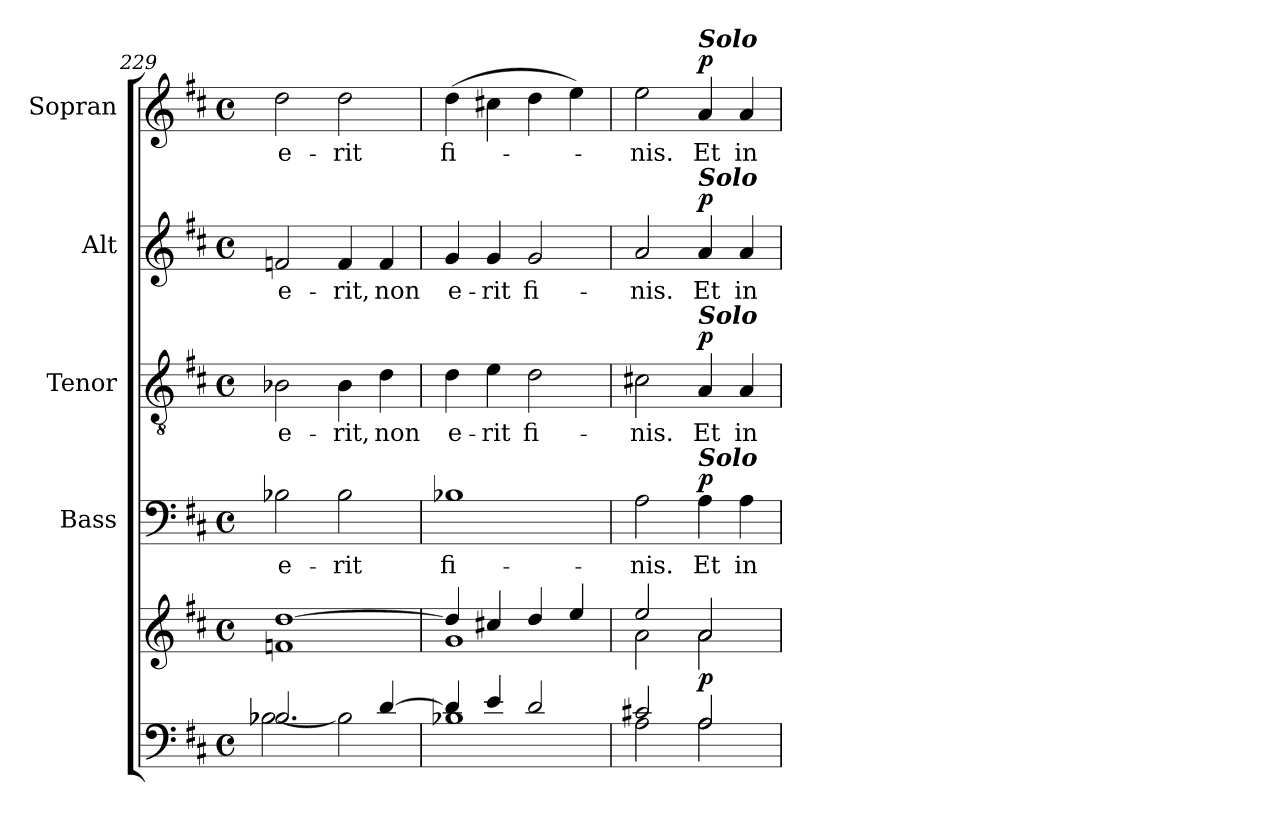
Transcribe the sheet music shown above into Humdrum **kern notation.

**kern	**kern	**dynam	**kern	**text	**dynam	**kern	**text	**dynam	**kern	**text	**dynam	**kern	**text	**dynam
*part5	*part5	*part5	*part4	*part4	*part4	*part3	*part3	*part3	*part2	*part2	*part2	*part1	*part1	*part1
*staff6	*staff5	*staff5/6	*staff4	*staff4	*staff4	*staff3	*staff3	*staff3	*staff2	*staff2	*staff2	*staff1	*staff1	*staff1
*	*	*	*I"Bass	*	*	*I"Tenor	*	*	*I"Alt	*	*	*I"Sopran	*	*
*	*	*	*I'B.	*	*	*I'T.	*	*	*I'A.	*	*	*I'S.	*	*
*clefF4	*clefG2	*	*clefF4	*	*	*clefGv2	*	*	*clefG2	*	*	*clefG2	*	*
*k[f#c#]	*k[f#c#]	*	*k[f#c#]	*	*	*k[f#c#]	*	*	*k[f#c#]	*	*	*k[f#c#]	*	*
*D:	*D:	*	*D:	*	*	*D:	*	*	*D:	*	*	*D:	*	*
*M4/4	*M4/4	*	*M4/4	*	*	*M4/4	*	*	*M4/4	*	*	*M4/4	*	*
*met(c)	*met(c)	*	*met(c)	*	*	*met(c)	*	*	*met(c)	*	*	*met(c)	*	*
=229	=229	=229	=229	=229	=229	=229	=229	=229	=229	=229	=229	=229	=229	=229
*^	*^	*	*	*	*	*	*	*	*	*	*	*	*	*
!	!	!	!	!	!	!LO:LY:b	!	!	!LO:LY:b	!	!	!LO:LY:b	!	!	!LO:LY:b	!
2.B-X/	[<2B-\	[>1dd	1fn	.	2B-X\	e-	.	2B-X\	e-	.	2fn/	e-	.	2dd\	e-	.
!	!	!	!	!	!	!LO:LY:b	!	!	!LO:LY:b	!	!	!LO:LY:b	!	!	!LO:LY:b	!
.	2B-\]	.	.	.	2B-\	-rit	.	4B-\	-rit,	.	4f/	-rit,	.	2dd\	-rit	.
!	!	!	!	!	!	!	!	!	!LO:LY:b	!	!	!LO:LY:b	!	!	!	!
[>4d/	.	.	.	.	.	.	.	4d\	non	.	4f/	non	.	.	.	.
=230	=230	=230	=230	=230	=230	=230	=230	=230	=230	=230	=230	=230	=230	=230	=230	=230
!	!	!	!	!	!	!LO:LY:b	!	!	!LO:LY:b	!	!	!LO:LY:b	!	!	!LO:LY:b	!
4d/]	1B-X	4dd/]	1g	.	1B-X	fi-	.	4d\	e-	.	4g/	e-	.	(>4dd\	fi-	.
!	!	!	!	!	!	!	!	!	!LO:LY:b	!	!	!LO:LY:b	!	!	!	!
4e/	.	4cc#X/	.	.	.	.	.	4e\	-rit	.	4g/	-rit	.	4cc#X\	.	.
!	!	!	!	!	!	!	!	!	!LO:LY:b	!	!	!LO:LY:b	!	!	!	!
2d/	.	4dd/	.	.	.	.	.	2d\	fi-	.	2g/	fi-	.	4dd\	.	.
.	.	4ee/	.	.	.	.	.	.	.	.	.	.	.	4ee\)	.	.
=231	=231	=231	=231	=231	=231	=231	=231	=231	=231	=231	=231	=231	=231	=231	=231	=231
!	!	!	!	!	!	!LO:LY:b	!	!	!LO:LY:b	!	!	!LO:LY:b	!	!	!LO:LY:b	!
2c#X/	2A\	2ee/	2a\	.	2A\	-nis.	.	2c#X\	-nis.	.	2a/	-nis.	.	2ee\	-nis.	.
!	!	!	!	!	!	!	!	!	!	!	!	!	!	!LO:TX:a:Bi:t=Solo	!	!
!	!	!	!	!	!	!	!	!	!	!	!LO:TX:a:Bi:t=Solo	!	!	!	!	!
!	!	!	!	!	!	!	!	!LO:TX:a:Bi:t=Solo	!	!	!	!	!	!	!	!
!	!	!	!	!	!LO:TX:a:Bi:t=Solo	!	!	!	!	!	!	!	!	!	!	!
!	!	!	!	!LO:DY:b	!	!LO:LY:b	!LO:DY:a	!	!LO:LY:b	!LO:DY:a	!	!LO:LY:b	!LO:DY:a	!	!LO:LY:b	!LO:DY:a
2A/	2A\	2a/	2a\	p	4A\	Et	p	4A/	Et	p	4a/	Et	p	4a/	Et	p
!	!	!	!	!	!	!LO:LY:b	!	!	!LO:LY:b	!	!	!LO:LY:b	!	!	!LO:LY:b	!
.	.	.	.	.	4A\	in	.	4A/	in	.	4a/	in	.	4a/	in	.
*v	*v	*	*	*	*	*	*	*	*	*	*	*	*	*	*	*
*	*v	*v	*	*	*	*	*	*	*	*	*	*	*	*	*
=	=	=	=	=	=	=	=	=	=	=	=	=	=	=
*-	*-	*-	*-	*-	*-	*-	*-	*-	*-	*-	*-	*-	*-	*-
